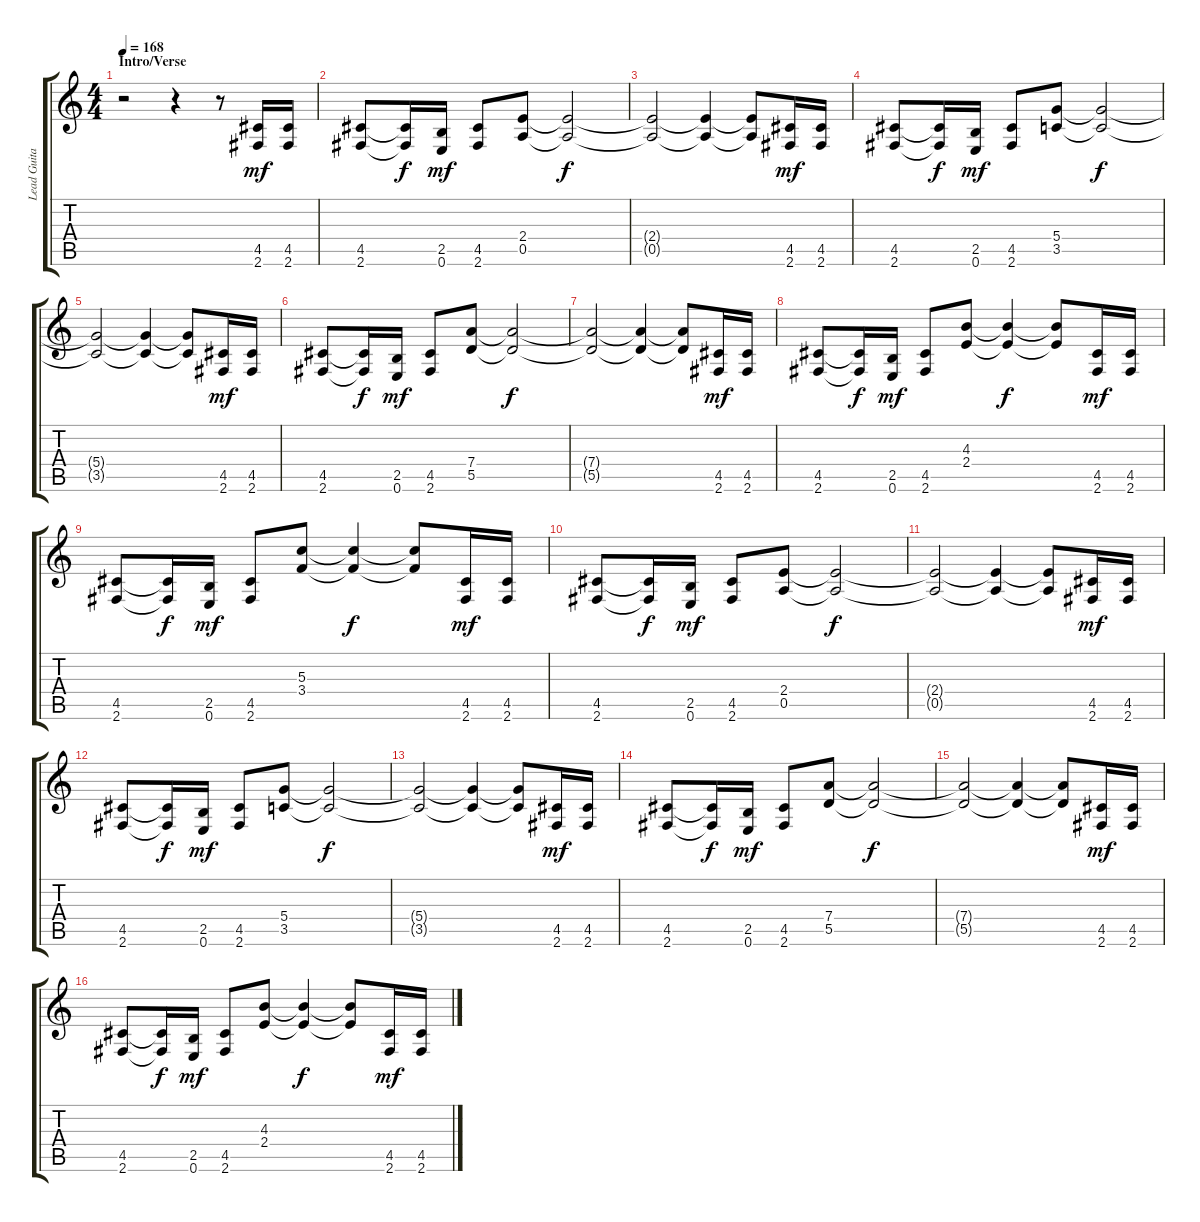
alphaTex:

\track ("Lead Guitar I (Dave Mustaine)" "Lead Guita") {instrument distortionguitar}
\staff {score tabs}
\tuning (E4 B3 G3 D3 A2 E2) {hide}
\ts (4 4)
\section ("" "Intro/Verse")
\tempo 168
\clef g2
\ks c
r.2{dy mf instrument distortionguitar} r.4 r.8 (4.5 2.6).16 (4.5 2.6).16 |
(4.5 2.6).8 (4.5{t} 2.6{t}).16{dy f} (2.5 0.6).16{dy mf} (4.5 2.6).8 (2.4 0.5).8 (2.4{t} 0.5{t}).2{dy f} |
(2.4{t} 0.5{t}).2 (2.4{t} 0.5{t}).4 (2.4{t} 0.5{t}).8 (4.5 2.6).16{dy mf} (4.5 2.6).16 |
(4.5 2.6).8 (4.5{t} 2.6{t}).16{dy f} (2.5 0.6).16{dy mf} (4.5 2.6).8 (5.4 3.5).8 (5.4{t} 3.5{t}).2{dy f} |
(5.4{t} 3.5{t}).2 (5.4{t} 3.5{t}).4 (5.4{t} 3.5{t}).8 (4.5 2.6).16{dy mf} (4.5 2.6).16 |
(4.5 2.6).8 (4.5{t} 2.6{t}).16{dy f} (2.5 0.6).16{dy mf} (4.5 2.6).8 (7.4 5.5).8 (7.4{t} 5.5{t}).2{dy f} |
(7.4{t} 5.5{t}).2 (7.4{t} 5.5{t}).4 (7.4{t} 5.5{t}).8 (4.5 2.6).16{dy mf} (4.5 2.6).16 |
(4.5 2.6).8 (4.5{t} 2.6{t}).16{dy f} (2.5 0.6).16{dy mf} (4.5 2.6).8 (4.3 2.4).8 (4.3{t} 2.4{t}).4{dy f} (4.3{t} 2.4{t}).8 (4.5 2.6).16{dy mf} (4.5 2.6).16 |
(4.5 2.6).8 (4.5{t} 2.6{t}).16{dy f} (2.5 0.6).16{dy mf} (4.5 2.6).8 (5.3 3.4).8 (5.3{t} 3.4{t}).4{dy f} (5.3{t} 3.4{t}).8 (4.5 2.6).16{dy mf} (4.5 2.6).16 |
(4.5 2.6).8 (4.5{t} 2.6{t}).16{dy f} (2.5 0.6).16{dy mf} (4.5 2.6).8 (2.4 0.5).8 (2.4{t} 0.5{t}).2{dy f} |
(2.4{t} 0.5{t}).2 (2.4{t} 0.5{t}).4 (2.4{t} 0.5{t}).8 (4.5 2.6).16{dy mf} (4.5 2.6).16 |
(4.5 2.6).8 (4.5{t} 2.6{t}).16{dy f} (2.5 0.6).16{dy mf} (4.5 2.6).8 (5.4 3.5).8 (5.4{t} 3.5{t}).2{dy f} |
(5.4{t} 3.5{t}).2 (5.4{t} 3.5{t}).4 (5.4{t} 3.5{t}).8 (4.5 2.6).16{dy mf} (4.5 2.6).16 |
(4.5 2.6).8 (4.5{t} 2.6{t}).16{dy f} (2.5 0.6).16{dy mf} (4.5 2.6).8 (7.4 5.5).8 (7.4{t} 5.5{t}).2{dy f} |
(7.4{t} 5.5{t}).2 (7.4{t} 5.5{t}).4 (7.4{t} 5.5{t}).8 (4.5 2.6).16{dy mf} (4.5 2.6).16 |
(4.5 2.6).8 (4.5{t} 2.6{t}).16{dy f} (2.5 0.6).16{dy mf} (4.5 2.6).8 (4.3 2.4).8 (4.3{t} 2.4{t}).4{dy f} (4.3{t} 2.4{t}).8 (4.5 2.6).16{dy mf} (4.5 2.6).16
